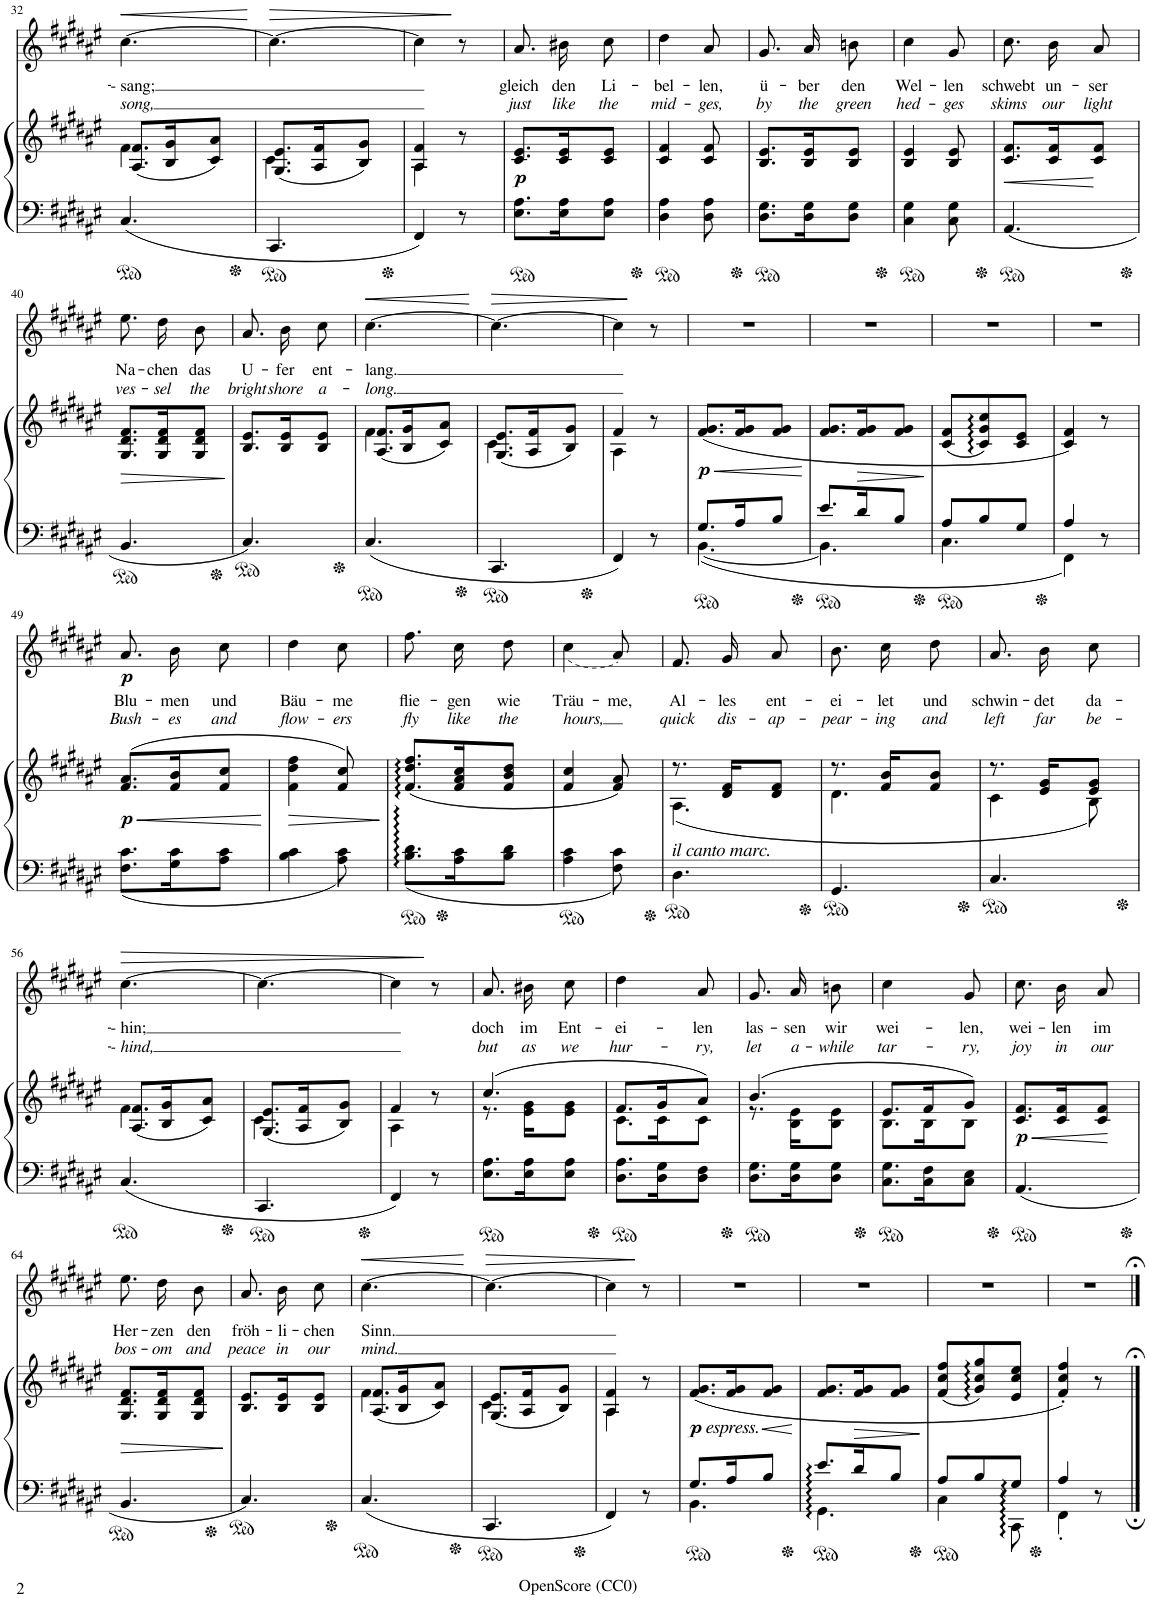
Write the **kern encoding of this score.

**kern	**kern	**dynam	**kern	**text	**text	**dynam
*part2	*part2	*part2	*part1	*part1	*part1	*part1
*staff3	*staff2	*staff2/3	*staff1	*staff1	*staff1	*staff1
*I"Pianoforte	*	*	*I"Singstimme Voice	*	*	*
*I'Pno	*	*	*	*	*	*
!!LO:PB:g=z
*clefF4	*clefG2	*	*clefG2	*	*	*
*k[f#c#g#d#a#e#]	*k[f#c#g#d#a#e#]	*	*k[f#c#g#d#a#e#]	*	*	*
*M3/8	*M3/8	*	*M3/8	*	*	*
=32	=32	=32	=32	=32	=32	=32
*	*^	*	*	*	*	*
!	!	!	!	!	!LO:LY:b	!LO:LY:b	!LO:HP:b
4.C#/	(<8.A#/ 8.f#/L	4.f#\	.	[4.cc#\	-- sang;	song,	<
.	16B/ 16g#/K	.	.	.	.	.	.
.	8c#/ 8a#/J)	.	.	.	.	.	.
*	*v	*v	*	*	*	*	*
.	.	.	.	.	.	[
=33	=33	=33	=33	=33	=33	=33
*	*^	*	*	*	*	*
!	!	!	!	!	!	!	!LO:HP:b
4.CC#/	(<8.G#/ 8.e#/L	4.c#\	.	4.cc#\_	.	.	>
.	16A#/ 16f#/K	.	.	.	.	.	.
.	8B/ 8g#/J)	.	.	.	.	.	.
=34	=34	=34	=34	=34	=34	=34	=34
4FF#/	4A#/ 4f#/	4A#\	.	4cc#\]	.	.	.
8r	8r	8ryy	.	8r	.	.	]
=35	=35	=35	=35	=35	=35	=35	=35
!	!	!	!LO:DY:b	!	!LO:LY:b	!LO:LY:b	!
*	*v	*v	*	*	*	*	*
8.E#\ 8.A#\L	8.c#/ 8.e#/L	p	8.a#\L	gleich	just	.
!	!	!	!	!LO:LY:b	!LO:LY:b	!
16E#\ 16A#\K	16c#/ 16e#/K	.	16b#X\K	den	like	.
!	!	!	!	!LO:LY:b	!LO:LY:b	!
8E#\ 8A#\J	8c#/ 8e#/J	.	8cc#\J	Li-	the	.
=36	=36	=36	=36	=36	=36	=36
!	!	!	!	!LO:LY:b	!LO:LY:b	!
4D#\ 4A#\	4c#/ 4f#/	.	4dd#\	-bel-	mid-	.
!	!	!	!	!LO:LY:b	!LO:LY:b	!
8D#\ 8A#\	8c#/ 8f#/	.	8a#/	-len,	-ges,	.
=37	=37	=37	=37	=37	=37	=37
!	!	!	!	!LO:LY:b	!LO:LY:b	!
8.D#\ 8.G#\L	8.B/ 8.e#/L	.	8.g#/L	ü-	by	.
!	!	!	!	!LO:LY:b	!LO:LY:b	!
16D#\ 16G#\K	16B/ 16e#/K	.	16a#/K	-ber	the	.
!	!	!	!	!LO:LY:b	!LO:LY:b	!
8D#\ 8G#\J	8B/ 8e#/J	.	8bn/J	den	green	.
=38	=38	=38	=38	=38	=38	=38
!	!	!	!	!LO:LY:b	!LO:LY:b	!
4C#\ 4G#\	4B/ 4e#/	.	4cc#\	Wel-	hed-	.
!	!	!	!	!LO:LY:b	!LO:LY:b	!
8C#\ 8G#\	8B/ 8e#/	.	8g#/	-len	-ges	.
=39	=39	=39	=39	=39	=39	=39
!	!	!LO:HP:b	!	!LO:LY:b	!LO:LY:b	!
4.AA#/	8.c#/ 8.f#/L	<	8.cc#\L	schwebt	skims	.
!	!	!	!	!LO:LY:b	!LO:LY:b	!
.	16c#/ 16f#/K	.	16b\K	un-	our	.
!	!	!	!	!LO:LY:b	!LO:LY:b	!
.	8c#/ 8f#/J	[	8a#\J	-ser	light	.
!!LO:LB:g=z
=40	=40	=40	=40	=40	=40	=40
!	!	!LO:HP:b	!	!LO:LY:b	!LO:LY:b	!
4.BB/	8.G#/ 8.d#/ 8.f#/L	>	8.ee#\L	Na-	ves-	.
!	!	!	!	!LO:LY:b	!LO:LY:b	!
.	16G#/ 16d#/ 16f#/K	.	16dd#\K	-chen	-sel	.
!	!	!	!	!LO:LY:b	!LO:LY:b	!
.	8G#/ 8d#/ 8f#/J	.	8b\J	das	the	.
.	.	]	.	.	.	.
=41	=41	=41	=41	=41	=41	=41
!	!	!	!	!LO:LY:b	!LO:LY:b	!
4.C#/	8.B/ 8.e#/L	.	8.a#\L	U-	bright	.
!	!	!	!	!LO:LY:b	!LO:LY:b	!
.	16B/ 16e#/K	.	16b\K	-fer	shore	.
!	!	!	!	!LO:LY:b	!LO:LY:b	!
.	8B/ 8e#/J	.	8cc#\J	ent-	a-	.
=42	=42	=42	=42	=42	=42	=42
*	*^	*	*	*	*	*
!	!	!	!	!	!LO:LY:b	!LO:LY:b	!LO:HP:b
4.C#/	(<8.A#/ 8.f#/L	4.f#\	.	[4.cc#\	-lang.	-long.	<
.	16B/ 16g#/K	.	.	.	.	.	.
.	8c#/ 8a#/J)	.	.	.	.	.	.
*	*v	*v	*	*	*	*	*
.	.	.	.	.	.	[
=43	=43	=43	=43	=43	=43	=43
*	*^	*	*	*	*	*
!	!	!	!	!	!	!	!LO:HP:b
4.CC#/	(<8.G#/ 8.e#/L	4.c#\	.	4.cc#\_	.	.	>
.	16A#/ 16f#/K	.	.	.	.	.	.
.	8B/ 8g#/J)	.	.	.	.	.	.
=44	=44	=44	=44	=44	=44	=44	=44
4FF#/	4f#/	4A#\	.	4cc#\]	.	.	.
8r	8r	8ryy	.	8r	.	.	]
=45	=45	=45	=45	=45	=45	=45	=45
*^	*	*	*	*	*	*	*
!	!	!	!	!LO:HP:b	!	!	!	!
!	!	!	!	!LO:DY:n=1:b	!	!	!	!
*	*	*v	*v	*	*	*	*	*
8.G#/L	[4.BB\	(8.f#/ 8.g#/L	< p	4.r	.	.	.
16A#/K	.	16f#/ 16g#/K	.	.	.	.	.
8B/J	.	8f#/ 8g#/J	.	.	.	.	.
*v	*v	*	*	*	*	*	*
.	.	[	.	.	.	.
=46	=46	=46	=46	=46	=46	=46
*^	*	*	*	*	*	*
8.e#/L	4.BB\]	8.f#/ 8.g#/L	.	4.r	.	.	.
!	!	!	!LO:HP:b	!	!	!	!
16d#/K	.	16f#/ 16g#/K	>	.	.	.	.
8B/J	.	8f#/ 8g#/J	.	.	.	.	.
*v	*v	*	*	*	*	*	*
.	.	]	.	.	.	.
=47	=47	=47	=47	=47	=47	=47
*^	*	*	*	*	*	*
8A#/L	4.C#\	(8c#/ 8f#/L	.	4.r	.	.	.
8B/	.	8c#/ 8g#/ 8cc#/)	.	.	.	.	.
8G#/J	.	8c#/ 8e#/J	.	.	.	.	.
=48	=48	=48	=48	=48	=48	=48	=48
4A#/	4FF#\	4c#/ 4f#/)	.	4.r	.	.	.
8r	8ryy	8r	.	.	.	.	.
!!LO:LB:g=z
=49	=49	=49	=49	=49	=49	=49	=49
!	!	!	!LO:HP:b	!	!LO:LY:b	!LO:LY:b	!
!	!	!	!LO:DY:n=1:b	!	!	!	!LO:DY:b
*v	*v	*	*	*	*	*	*
8.F#\ 8.c#\L	(8.f#/ 8.a#/L	< p	8.a#\L	Blu-	Bush-	p
!	!	!	!	!LO:LY:b	!LO:LY:b	!
16G#\ 16c#\K	16f#/ 16b/K	.	16b\K	-men	-es	.
!	!	!	!	!LO:LY:b	!LO:LY:b	!
8A#\ 8c#\J	8f#/ 8cc#/J	.	8cc#\J	und	and	.
.	.	[	.	.	.	.
=50	=50	=50	=50	=50	=50	=50
!	!	!LO:HP:b	!	!LO:LY:b	!LO:LY:b	!
4B\ 4c#\	4f#\ 4dd#\ 4ff#\	>	4dd#\	Bäu-	flow-	.
!	!	!	!	!LO:LY:b	!LO:LY:b	!
8A#\ 8c#\	8f#/ 8cc#/)	.	8cc#\	-me	-ers	.
.	.	]	.	.	.	.
=51	=51	=51	=51	=51	=51	=51
!	!	!	!	!LO:LY:b	!LO:LY:b	!
8.B\ 8.d#\L	(8.f#/ 8.dd#/ 8.ff#/L	.	8.ff#\L	flie-	fly	.
!	!	!	!	!LO:LY:b	!LO:LY:b	!
16A#\ 16c#\K	16f#/ 16a#/ 16cc#/K	.	16cc#\K	-gen	like	.
!	!	!	!	!LO:LY:b	!LO:LY:b	!
8B\ 8d#\J	8f#/ 8b/ 8dd#/J	.	8dd#\J	wie	the	.
=52	=52	=52	=52	=52	=52	=52
!	!	!	!	!LO:LY:b	!LO:LY:b	!
4A#\ 4c#\	4f#/ 4cc#/	.	(<4cc#\	Träu-	hours,	.
!	!	!	!	!LO:LY:b	!	!
8F#\ 8c#\	8f#/ 8a#/)	.	8a#/)	-me,	.	.
=53	=53	=53	=53	=53	=53	=53
*	*^	*	*	*	*	*
!	!LO:TX:b:i:t=il canto marc.	!	!	!	!	!	!
!	!	!	!	!	!LO:LY:b	!LO:LY:b	!
4.D#\	8.r	(4.A#\	.	8.f#/L	Al-	quick	.
!	!	!	!	!	!LO:LY:b	!LO:LY:b	!
.	16d#/ 16f#/KL	.	.	16g#/K	-les	dis-	.
!	!	!	!	!	!LO:LY:b	!LO:LY:b	!
.	8d#/ 8f#/J	.	.	8a#/J	ent-	-ap-	.
=54	=54	=54	=54	=54	=54	=54	=54
!	!	!	!	!	!LO:LY:b	!LO:LY:b	!
4.GG#/	8.r	4.d#\	.	8.b\L	-ei-	-pear-	.
!	!	!	!	!	!LO:LY:b	!LO:LY:b	!
.	16f#/ 16b/KL	.	.	16cc#\K	-let	-ing	.
!	!	!	!	!	!LO:LY:b	!LO:LY:b	!
.	8f#/ 8b/J	.	.	8dd#\J	und	and	.
=55	=55	=55	=55	=55	=55	=55	=55
!	!	!	!	!	!LO:LY:b	!LO:LY:b	!
4.C#/	8.r	4c#\	.	8.a#\L	schwin-	left	.
!	!	!	!	!	!LO:LY:b	!LO:LY:b	!
.	16e#/ 16g#/KL	.	.	16b\K	-det	far	.
!	!	!	!	!	!LO:LY:b	!LO:LY:b	!
.	8e#/ 8g#/J	8B\)	.	8cc#\J	da-	be-	.
!!LO:LB:g=z
=56	=56	=56	=56	=56	=56	=56	=56
!	!	!	!	!	!LO:LY:b	!LO:LY:b	!LO:HP:b
4.C#/	(<8.A#/ 8.f#/L	4.f#\	.	[4.cc#\	-- hin;	-- hind,	>
.	16B/ 16g#/K	.	.	.	.	.	.
.	8c#/ 8a#/J)	.	.	.	.	.	.
=57	=57	=57	=57	=57	=57	=57	=57
4.CC#/	(<8.G#/ 8.e#/L	4.c#\	.	4.cc#\_	.	.	.
.	16A#/ 16f#/K	.	.	.	.	.	.
.	8B/ 8g#/J)	.	.	.	.	.	.
=58	=58	=58	=58	=58	=58	=58	=58
4FF#/	4f#/	4A#\	.	4cc#\]	.	.	.
8r	8r	8ryy	.	8r	.	.	]
=59	=59	=59	=59	=59	=59	=59	=59
!	!	!	!	!	!LO:LY:b	!LO:LY:b	!
8.E#\ 8.A#\L	(4.cc#/	8.r	.	8.a#\L	doch	but	.
!	!	!	!	!	!LO:LY:b	!LO:LY:b	!
16E#\ 16A#\K	.	16e#\ 16g#\KL	.	16b#X\K	im	as	.
!	!	!	!	!	!LO:LY:b	!LO:LY:b	!
8E#\ 8A#\J	.	8e#\ 8g#\J	.	8cc#\J	Ent-	we	.
=60	=60	=60	=60	=60	=60	=60	=60
!	!	!	!	!	!LO:LY:b	!LO:LY:b	!
8.D#\ 8.A#\L	8.f#/L	8.c#\L	.	4dd#\	-ei-	hur-	.
16D#\ 16G#\K	16g#/K	16c#\K	.	.	.	.	.
!	!	!	!	!	!LO:LY:b	!LO:LY:b	!
8D#\ 8F#\J	8a#/J)	8c#\J	.	8a#/	-len	-ry,	.
=61	=61	=61	=61	=61	=61	=61	=61
!	!	!	!	!	!LO:LY:b	!LO:LY:b	!
8.D#\ 8.G#\L	(4.b/	8.r	.	8.g#/L	las-	let	.
!	!	!	!	!	!LO:LY:b	!LO:LY:b	!
16D#\ 16G#\K	.	16B\ 16e#\KL	.	16a#/K	-sen	a-	.
!	!	!	!	!	!LO:LY:b	!LO:LY:b	!
8D#\ 8G#\J	.	8B\ 8e#\J	.	8bn/J	wir	-while	.
=62	=62	=62	=62	=62	=62	=62	=62
!	!	!	!	!	!LO:LY:b	!LO:LY:b	!
8.C#\ 8.G#\L	8.e#/L	8.B\L	.	4cc#\	wei-	tar-	.
16C#\ 16F#\K	16f#/K	16B\K	.	.	.	.	.
!	!	!	!	!	!LO:LY:b	!LO:LY:b	!
8C#\ 8E#\J	8g#/J)	8B\J	.	8g#/	-len,	-ry,	.
=63	=63	=63	=63	=63	=63	=63	=63
!	!	!	!LO:HP:b	!	!LO:LY:b	!LO:LY:b	!
!	!	!	!LO:DY:n=1:b	!	!	!	!
*	*v	*v	*	*	*	*	*
4.AA#/	8.c#/ 8.f#/L	< p	8.cc#\L	wei-	joy	.
!	!	!	!	!LO:LY:b	!LO:LY:b	!
.	16c#/ 16f#/K	.	16b\K	-len	in	.
!	!	!	!	!LO:LY:b	!LO:LY:b	!
.	8c#/ 8f#/J	.	8a#\J	im	our	.
.	.	[	.	.	.	.
!!LO:LB:g=z
=64	=64	=64	=64	=64	=64	=64
!	!	!LO:HP:b	!	!LO:LY:b	!LO:LY:b	!
4.BB/	8.G#/ 8.d#/ 8.f#/L	>	8.ee#\L	Her-	bos-	.
!	!	!	!	!LO:LY:b	!LO:LY:b	!
.	16G#/ 16d#/ 16f#/K	.	16dd#\K	-zen	-om	.
!	!	!	!	!LO:LY:b	!LO:LY:b	!
.	8G#/ 8d#/ 8f#/J	.	8b\J	den	and	.
.	.	]	.	.	.	.
=65	=65	=65	=65	=65	=65	=65
!	!	!	!	!LO:LY:b	!LO:LY:b	!
4.C#/	8.B/ 8.e#/L	.	8.a#\L	fröh-	peace	.
!	!	!	!	!LO:LY:b	!LO:LY:b	!
.	16B/ 16e#/K	.	16b\K	-li-	in	.
!	!	!	!	!LO:LY:b	!LO:LY:b	!
.	8B/ 8e#/J	.	8cc#\J	-chen	our	.
=66	=66	=66	=66	=66	=66	=66
*	*^	*	*	*	*	*
!	!	!	!	!	!LO:LY:b	!LO:LY:b	!LO:HP:b
4.C#/	(<8.A#/ 8.f#/L	4.f#\	.	[4.cc#\	Sinn.	mind.	<
.	16B/ 16g#/K	.	.	.	.	.	.
.	8c#/ 8a#/J)	.	.	.	.	.	.
*	*v	*v	*	*	*	*	*
.	.	.	.	.	.	[
=67	=67	=67	=67	=67	=67	=67
*	*^	*	*	*	*	*
!	!	!	!	!	!	!	!LO:HP:b
4.CC#/	(<8.G#/ 8.e#/L	4.c#\	.	4.cc#\_	.	.	>
.	16A#/ 16f#/K	.	.	.	.	.	.
.	8B/ 8g#/J)	.	.	.	.	.	.
=68	=68	=68	=68	=68	=68	=68	=68
4FF#/	4A#/ 4f#/	4A#\	.	4cc#\]	.	.	.
8r	8r	8ryy	.	8r	.	.	]
=69	=69	=69	=69	=69	=69	=69	=69
*^	*	*	*	*	*	*	*
!	!	!LO:TX:b:i:t=espress.	!	!	!	!	!	!
!	!	!	!	!LO:HP:b	!	!	!	!
!	!	!	!	!LO:DY:n=1:b	!	!	!	!
*	*	*v	*v	*	*	*	*	*
8.G#/L	4.BB\	(8.f#/ 8.g#/L	< p	4.r	.	.	.
16A#/K	.	16f#/ 16g#/K	.	.	.	.	.
8B/J	.	8f#/ 8g#/J	.	.	.	.	.
*v	*v	*	*	*	*	*	*
.	.	[	.	.	.	.
=70	=70	=70	=70	=70	=70	=70
*^	*	*	*	*	*	*
8.e#/L	4.GG#\	8.f#/ 8.g#/L	.	4.r	.	.	.
!	!	!	!LO:HP:b	!	!	!	!
16d#/K	.	16f#/ 16g#/K	>	.	.	.	.
8B/J	.	8f#/ 8g#/J	.	.	.	.	.
*v	*v	*	*	*	*	*	*
.	.	]	.	.	.	.
=71	=71	=71	=71	=71	=71	=71
*^	*	*	*	*	*	*
8A#/L	4C#\	(8f#/ 8cc#/ 8ff#/L	.	4.r	.	.	.
8B/	.	8g#/ 8cc#/ 8gg#/)	.	.	.	.	.
8G#/J	8CC#\	8e#/ 8cc#/ 8ee#/J	.	.	.	.	.
=72	=72	=72	=72	=72	=72	=72	=72
4A#/	4FF#'\	4f#/' 4cc#/' 4ff#/')	.	4.r	.	.	.
8r	8ryy	8r	.	.	.	.	.
*v	*v	*	*	*	*	*	*
==	==	==	==	==	==	==
*-	*-	*-	*-	*-	*-	*-
